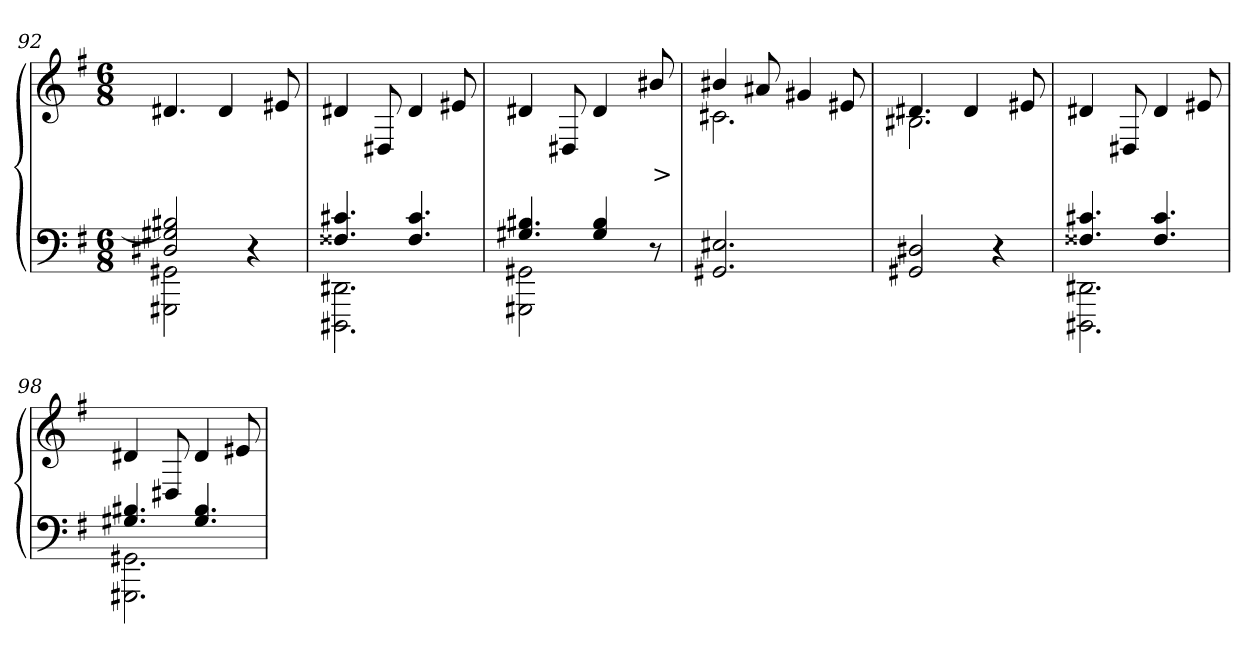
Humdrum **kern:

**kern	**kern	**text
*part2	*part1	*part1
*staff2	*staff1	*staff1
*clefF4	*clefG2	*
*k[f#]	*k[f#]	*
*M6/8	*M6/8	*
=92	=92	=92
*^	*	*
2B#X 2G#X] 2D#X	2GG# 2GGG#	4.d#X	.
.	.	4d#	.
4ryy	4r	.	.
.	.	8e#X	.
=93	=93	=93	=93
4.c#X 4.F##X	2.DD#X 2.DDD#X	4d#X	.
.	.	8D#/	.
4.c# 4.F##	.	4d#	.
.	.	8e#X	.
=94	=94	=94	=94
4.B#X 4.G#X	2GG# 2GGG#	4d#X	.
.	.	8D#/	.
4B# 4G#	.	4d#	.
.	4ryy	.	.
8r	.	8b#X/	>
*v	*v	*	*
=95	=95	=95
*	*^	*
2.E#X 2.GG#X	4b#X	2.c#X	.
.	8a#X	.	.
.	4g#X	.	.
.	8e#X	.	.
=96	=96	=96	=96
2D#X 2GG#X	4.d#X	2.B#X	.
.	4d#	.	.
4r	.	.	.
.	8e#X	.	.
*	*v	*v	*
=97	=97	=97
*^	*	*
4.c#X 4.F##X	2.DD#X 2.DDD#X	4d#X	.
.	.	8D#/	.
4.c# 4.F##	.	4d#	.
.	.	8e#X	.
=98	=98	=98	=98
4.B#X 4.G#X	2.GG# 2.GGG#	4d#X	.
.	.	8D#/	.
4.B# 4.G#	.	4d#	.
.	.	8e#X	.
*v	*v	*	*
=	=	=
*-	*-	*-
